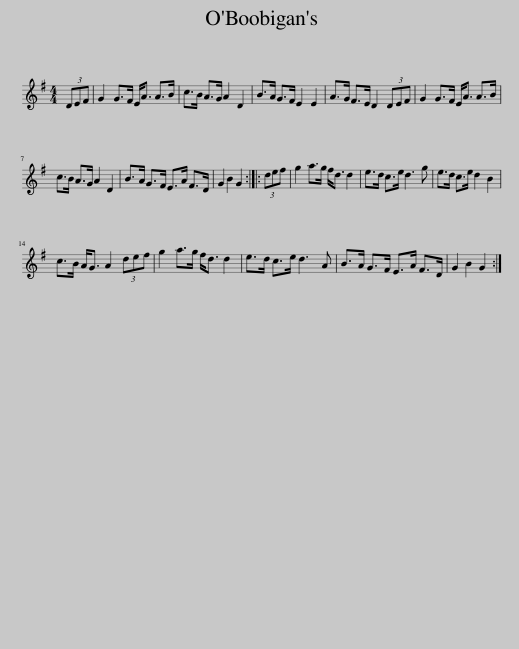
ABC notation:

X:1
L:1/8
M:4/4
I:linebreak $
K:G
V:1 treble
V:1
 (3DEF | G2 G>F E<A A>B | c>B A>G A2 D2 | B>A G>F E2 E2 | A>G F>E D2 (3DEF | %5
 G2 G>F E<A A>B |$ c>B A>G A2 D2 | B>A G>F E>A F>D | G2 B2 G2 :: (3def | %10
 g2 a>g f<d d2 | e>d c>e d3 g | e>d c>e d2 B2 |$ c>B A<G A2 (3def | g2 a>g f<d d2 | %15
 e>d c>e d3 A | B>A G>F E>A F>D | G2 B2 G2 :| %18
